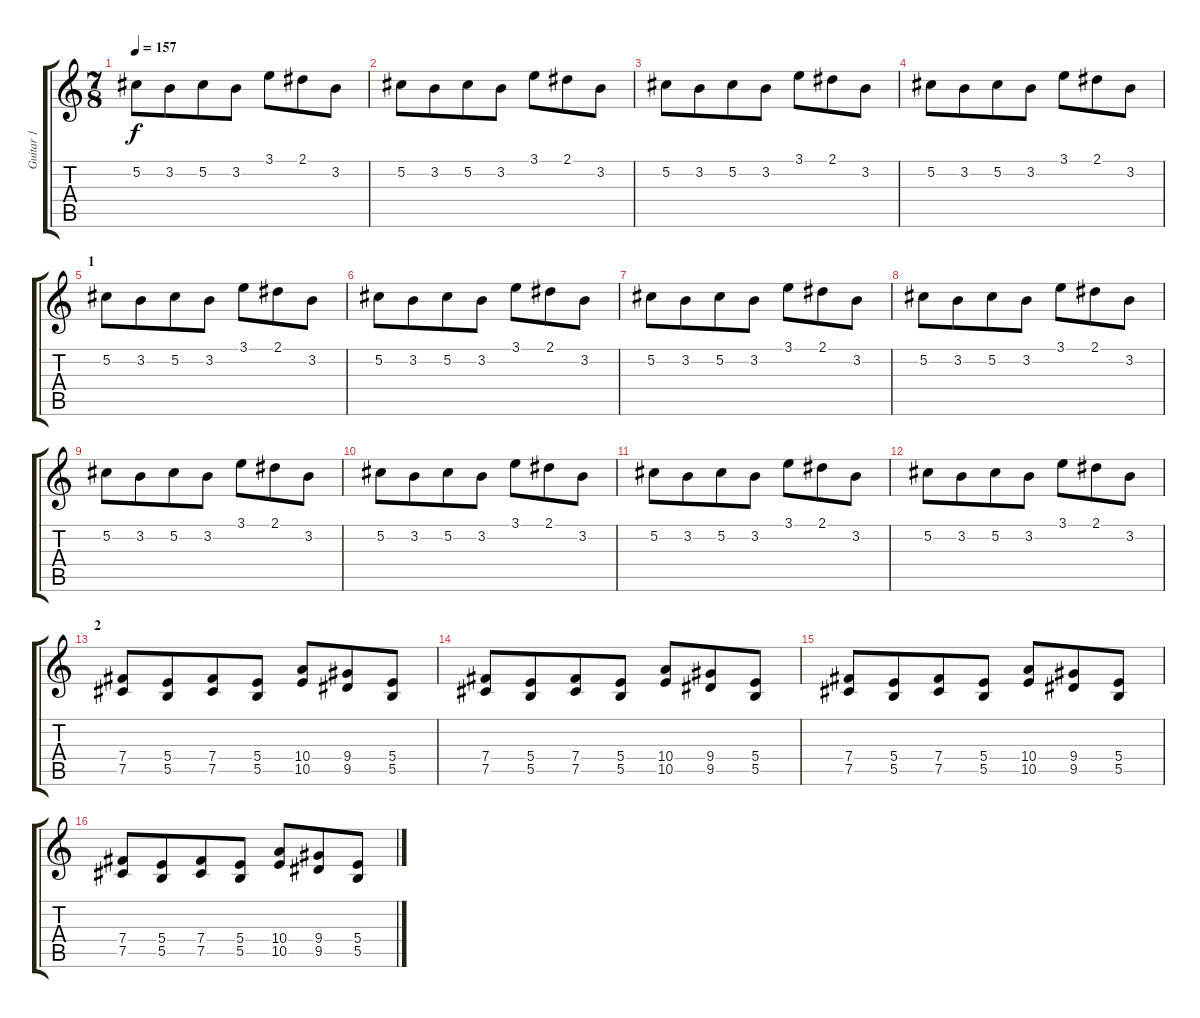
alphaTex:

\track ("Guitar 1" "Guitar 1") {instrument distortionguitar}
\staff {score tabs}
\tuning (Db4 Ab3 E3 B2 Gb2 B1) {hide}
\ts (7 8)
\tempo 157
\clef g2
\ks c
5.2.8{dy f} 3.2.8 5.2.8 3.2.8 3.1.8 2.1.8 3.2.8 |
5.2.8 3.2.8 5.2.8 3.2.8 3.1.8 2.1.8 3.2.8 |
5.2.8 3.2.8 5.2.8 3.2.8 3.1.8 2.1.8 3.2.8 |
5.2.8 3.2.8 5.2.8 3.2.8 3.1.8 2.1.8 3.2.8 |
\section ("" "1")
5.2.8 3.2.8 5.2.8 3.2.8 3.1.8 2.1.8 3.2.8 |
5.2.8 3.2.8 5.2.8 3.2.8 3.1.8 2.1.8 3.2.8 |
5.2.8 3.2.8 5.2.8 3.2.8 3.1.8 2.1.8 3.2.8 |
5.2.8 3.2.8 5.2.8 3.2.8 3.1.8 2.1.8 3.2.8 |
5.2.8 3.2.8 5.2.8 3.2.8 3.1.8 2.1.8 3.2.8 |
5.2.8 3.2.8 5.2.8 3.2.8 3.1.8 2.1.8 3.2.8 |
5.2.8 3.2.8 5.2.8 3.2.8 3.1.8 2.1.8 3.2.8 |
5.2.8 3.2.8 5.2.8 3.2.8 3.1.8 2.1.8 3.2.8 |
\section ("" "2")
(7.4 7.5).8 (5.4 5.5).8 (7.4 7.5).8 (5.4 5.5).8 (10.4 10.5).8 (9.4 9.5).8 (5.4 5.5).8 |
(7.4 7.5).8 (5.4 5.5).8 (7.4 7.5).8 (5.4 5.5).8 (10.4 10.5).8 (9.4 9.5).8 (5.4 5.5).8 |
(7.4 7.5).8 (5.4 5.5).8 (7.4 7.5).8 (5.4 5.5).8 (10.4 10.5).8 (9.4 9.5).8 (5.4 5.5).8 |
(7.4 7.5).8 (5.4 5.5).8 (7.4 7.5).8 (5.4 5.5).8 (10.4 10.5).8 (9.4 9.5).8 (5.4 5.5).8
